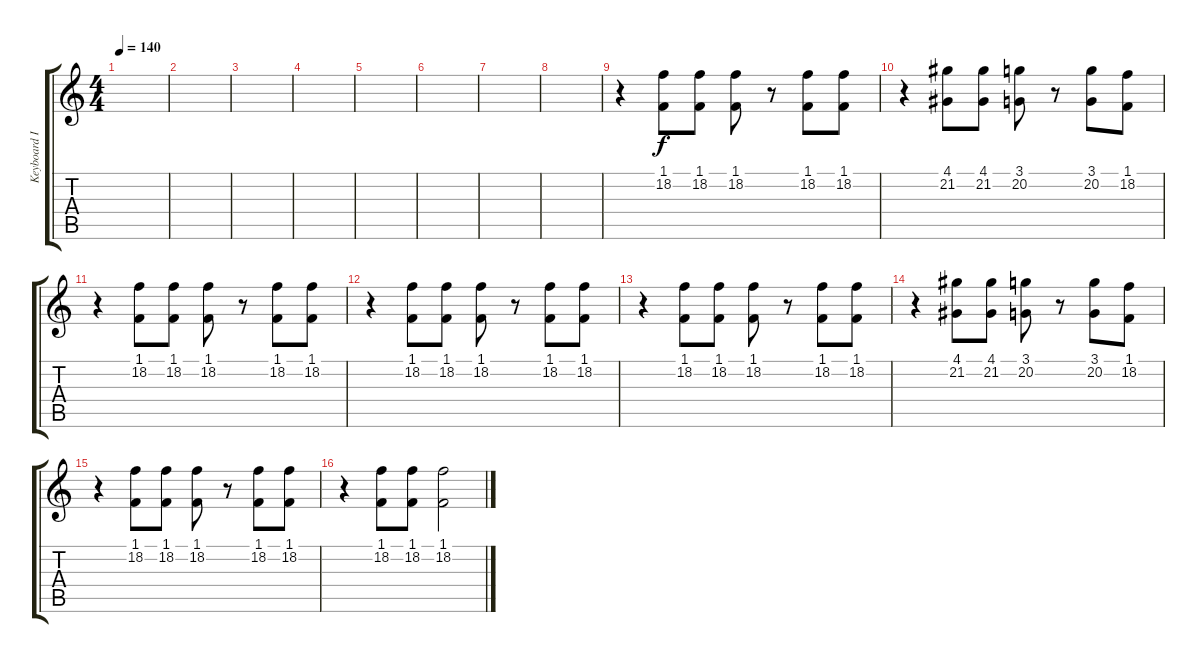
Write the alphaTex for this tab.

\track ("Keyboard II" "Keyboard I") {instrument stringensemble1}
\staff {score tabs}
\tuning (E4 B3 G3 D3 A2 E2) {hide}
\ts (4 4)
\tempo 140
\clef g2
\ks c
|
|
|
|
|
|
|
|
r.4 (1.1 18.2).8 (1.1 18.2).8 (1.1 18.2).8 r.8 (1.1 18.2).8 (1.1 18.2).8 |
r.4 (4.1 21.2).8 (4.1 21.2).8 (3.1 20.2).8 r.8 (3.1 20.2).8 (1.1 18.2).8 |
r.4 (1.1 18.2).8 (1.1 18.2).8 (1.1 18.2).8 r.8 (1.1 18.2).8 (1.1 18.2).8 |
r.4 (1.1 18.2).8 (1.1 18.2).8 (1.1 18.2).8 r.8 (1.1 18.2).8 (1.1 18.2).8 |
r.4 (1.1 18.2).8 (1.1 18.2).8 (1.1 18.2).8 r.8 (1.1 18.2).8 (1.1 18.2).8 |
r.4 (4.1 21.2).8 (4.1 21.2).8 (3.1 20.2).8 r.8 (3.1 20.2).8 (1.1 18.2).8 |
r.4 (1.1 18.2).8 (1.1 18.2).8 (1.1 18.2).8 r.8 (1.1 18.2).8 (1.1 18.2).8 |
r.4 (1.1 18.2).8 (1.1 18.2).8 (1.1 18.2).2
